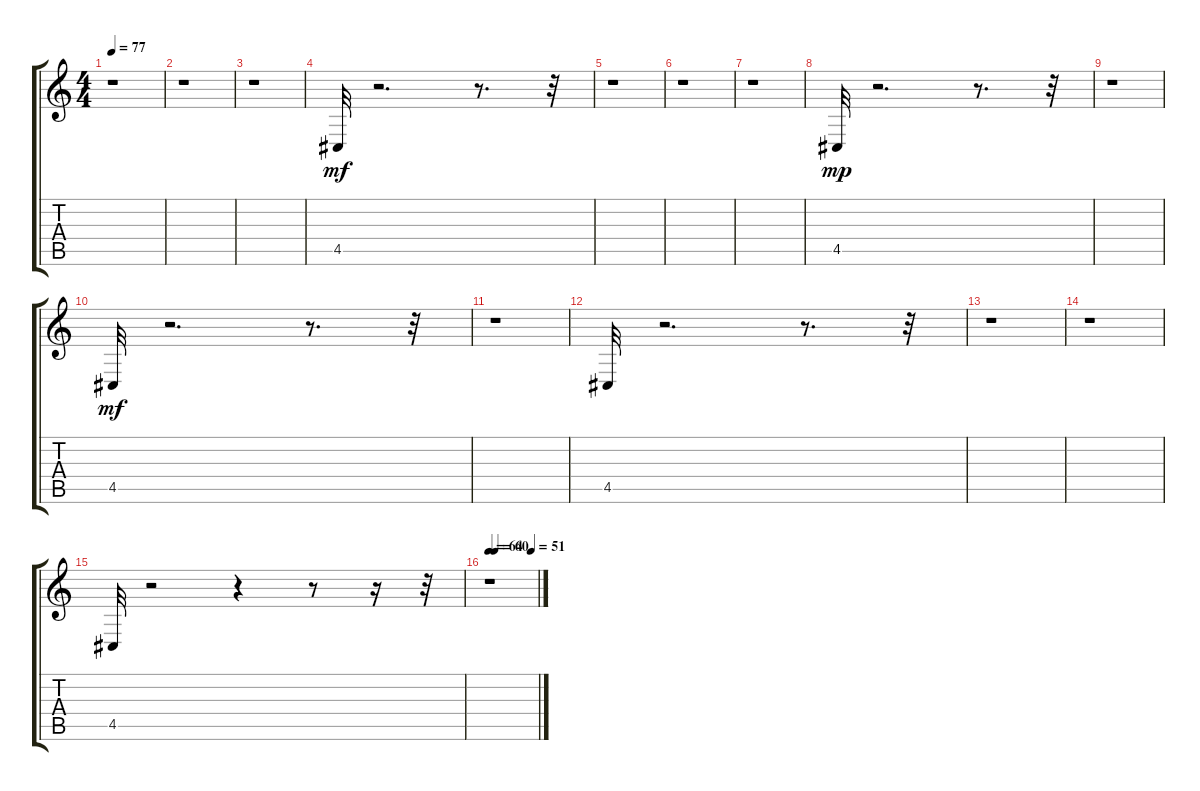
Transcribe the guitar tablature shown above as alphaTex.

\track "" {instrument acousticgrandpiano}
\staff {score tabs}
\tuning (E4 B3 G3 D3 A2 E2) {hide}
\ts (4 4)
\tempo 77
\clef g2
\ks c
r.1{dy mp} |
r.1 |
r.1 |
4.5.32{dy mf} r.2{d} r.8{d} r.32 |
r.1 |
r.1 |
r.1 |
4.5.32{dy mp} r.2{d} r.8{d} r.32 |
r.1 |
4.5.32{dy mf} r.2{d} r.8{d} r.32 |
r.1 |
4.5.32 r.2{d} r.8{d} r.32 |
r.1 |
r.1 |
4.5.32 r.2 r.4 r.8 r.16 r.32 |
\tempo 64
\tempo (60 0.125)
\tempo (51 0.875)
r.1
